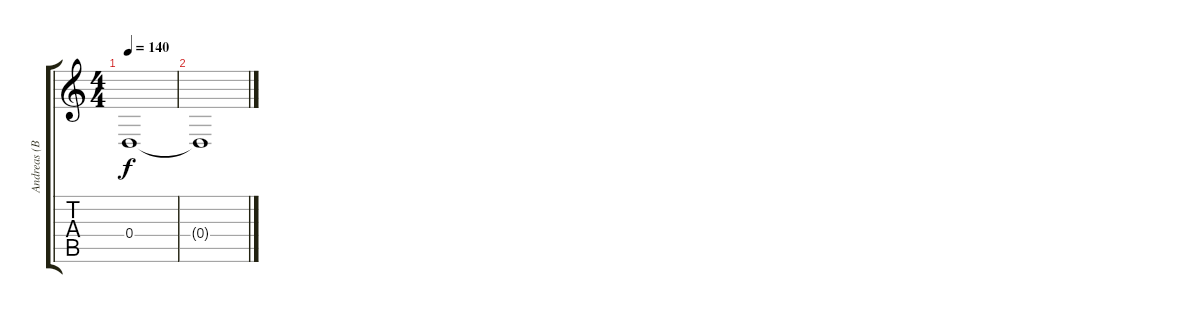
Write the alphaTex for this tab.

\track ("Andreas (Back Keyboard)" "Andreas (B") {instrument synthstrings2}
\staff {score tabs}
\tuning (E4 B3 G3 D3 A2 E2) {hide}
\ts (4 4)
\tempo 140
\clef g2
\ks c
0.4{t}.1{dy f} |
0.4{t}.1
